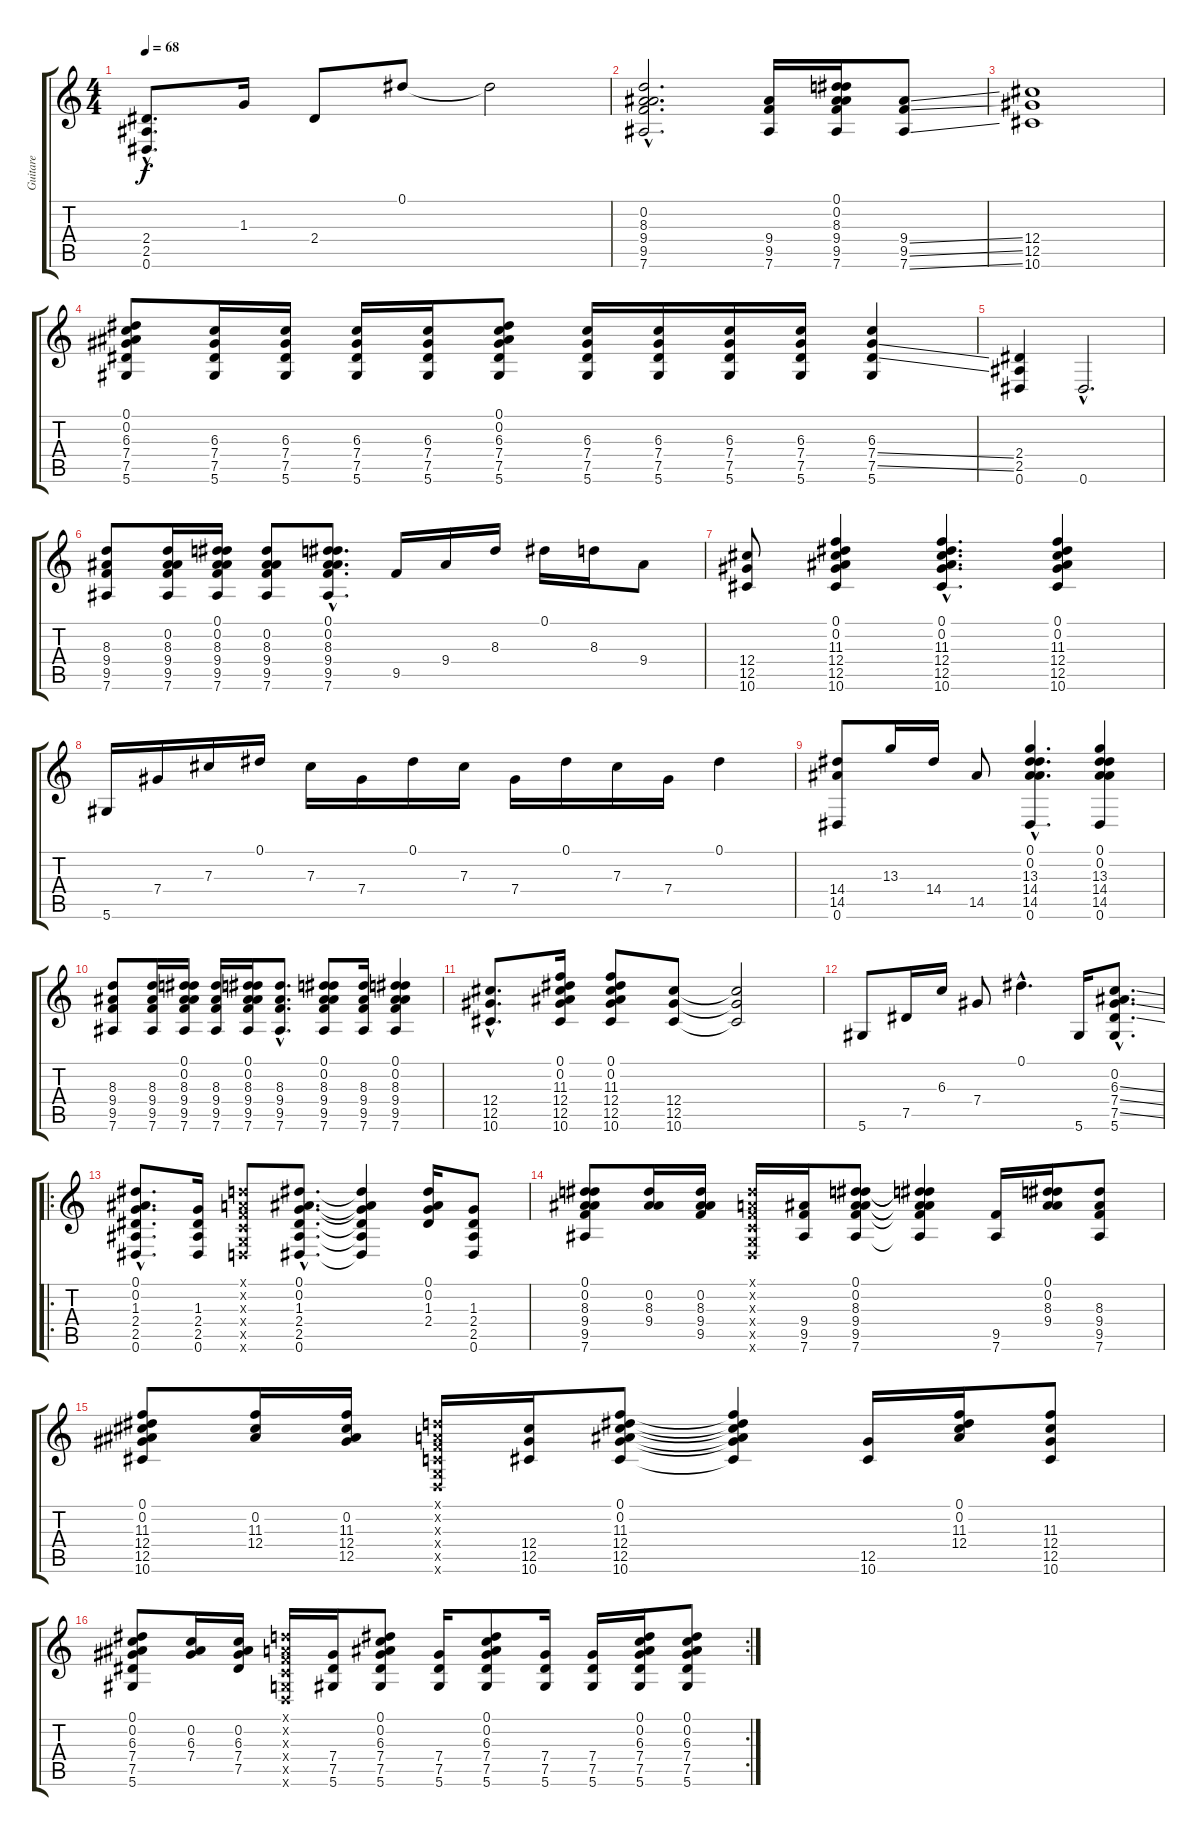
\track ("Guitare" "Guitare") {instrument acousticguitarsteel}
\staff {score tabs}
\tuning (Eb4 Bb3 Gb3 Db3 Ab2 Eb2) {hide}
\ts (4 4)
\tempo 68
\clef g2
\ks c
(2.4{hac} 2.5{hac} 0.6{hac}).8{d dy f} 1.3.16 2.4.8 0.1.8 0.1{t}.2 |
(0.2{hac} 8.3{hac} 9.4{hac} 9.5{hac} 7.6{hac}).2{d} (9.4 9.5 7.6).16 (0.1 0.2 8.3 9.4 9.5 7.6).16 (9.4{ss} 9.5{ss} 7.6{ss}).8 |
(12.4 12.5 10.6).1 |
(0.1 0.2 6.3 7.4 7.5 5.6).8 (6.3 7.4 7.5 5.6).16 (6.3 7.4 7.5 5.6).16 (6.3 7.4 7.5 5.6).16 (6.3 7.4 7.5 5.6).16 (0.1 0.2 6.3 7.4 7.5 5.6).8 (6.3 7.4 7.5 5.6).16 (6.3 7.4 7.5 5.6).16 (6.3 7.4 7.5 5.6).16 (6.3 7.4 7.5 5.6).16 (6.3 7.4{ss} 7.5{ss} 5.6).4 |
(2.4 2.5 0.6).4 0.6{hac}.2{d} |
(8.3 9.4 9.5 7.6).8 (0.2 8.3 9.4 9.5 7.6).16 (0.1 0.2 8.3 9.4 9.5 7.6).16 (0.2 8.3 9.4 9.5 7.6).8 (0.1{hac} 0.2{hac} 8.3{hac} 9.4{hac} 9.5{hac} 7.6{hac}).8{d} 9.5.16 9.4.16 8.3.16 0.1.16 8.3.16 9.4.8 |
(12.4 12.5 10.6).8 (0.1 0.2 11.3 12.4 12.5 10.6).4 (0.1{hac} 0.2{hac} 11.3{hac} 12.4{hac} 12.5{hac} 10.6{hac}).4{d} (0.1 0.2 11.3 12.4 12.5 10.6).4 |
5.6.16 7.4.16 7.3.16 0.1.16 7.3.16 7.4.16 0.1.16 7.3.16 7.4.16 0.1.16 7.3.16 7.4.16 0.1.4 |
(14.4 14.5 0.6).8 13.3.16 14.4.16 14.5.8 (0.1{hac} 0.2{hac} 13.3{hac} 14.4{hac} 14.5{hac} 0.6{hac}).4{d} (0.1 0.2 13.3 14.4 14.5 0.6).4 |
(8.3 9.4 9.5 7.6).8 (8.3 9.4 9.5 7.6).16 (0.1 0.2 8.3 9.4 9.5 7.6).16 (8.3 9.4 9.5 7.6).16 (0.1 0.2 8.3 9.4 9.5 7.6).16 (8.3{hac} 9.4{hac} 9.5{hac} 7.6{hac}).8{d} (0.1 0.2 8.3 9.4 9.5 7.6).8 (8.3 9.4 9.5 7.6).16 (0.1 0.2 8.3 9.4 9.5 7.6).4 |
(12.4{hac} 12.5{hac} 10.6{hac}).8{d} (0.1 0.2 11.3 12.4 12.5 10.6).16 (0.1 0.2 11.3 12.4 12.5 10.6).8 (12.4 12.5 10.6).8 (12.4{t} 12.5{t} 10.6{t}).2 |
5.6.8 7.5.16 6.3.16 7.4.8 0.1{hac}.4{d} 5.6.16 (0.2{hac} 6.3{ss hac} 7.4{ss hac} 7.5{ss hac} 5.6{hac}).8{d} |
\ro
(0.1{hac} 0.2{hac} 1.3{hac} 2.4{hac} 2.5{hac} 0.6{hac}).8{d} (1.3 2.4 2.5 0.6).16 (-1.1{x} -1.2{x} -1.3{x} -1.4{x} -1.5{x} -1.6{x}).8 (0.1{hac} 0.2{hac} 1.3{hac} 2.4{hac} 2.5{hac} 0.6{hac}).8{d} (0.1{t} 0.2{t} 1.3{t} 2.4{t} 2.5{t} 0.6{t}).4 (0.1 0.2 1.3 2.4).16 (1.3 2.4 2.5 0.6).8 |
(0.1 0.2 8.3 9.4 9.5 7.6).8 (0.2 8.3 9.4).16 (0.2 8.3 9.4 9.5).16 (-1.1{x} -1.2{x} -1.3{x} -1.4{x} -1.5{x} -1.6{x}).16 (9.4 9.5 7.6).16 (0.1 0.2 8.3 9.4 9.5 7.6).8 (0.1{t} 0.2{t} 8.3{t} 9.4{t} 9.5{t} 7.6{t}).4 (9.5 7.6).16 (0.1 0.2 8.3 9.4).16 (8.3 9.4 9.5 7.6).8 |
(0.1 0.2 11.3 12.4 12.5 10.6).8 (0.2 11.3 12.4).16 (0.2 11.3 12.4 12.5).16 (-1.1{x} -1.2{x} -1.3{x} -1.4{x} -1.5{x} -1.6{x}).16 (12.4 12.5 10.6).16 (0.1 0.2 11.3 12.4 12.5 10.6).8 (0.1{t} 0.2{t} 11.3{t} 12.4{t} 12.5{t} 10.6{t}).4 (12.5 10.6).16 (0.1 0.2 11.3 12.4).16 (11.3 12.4 12.5 10.6).8 |
\rc 2
(0.1 0.2 6.3 7.4 7.5 5.6).8 (0.2 6.3 7.4).16 (0.2 6.3 7.4 7.5).16 (-1.1{x} -1.2{x} -1.3{x} -1.4{x} -1.5{x} -1.6{x}).16 (7.4 7.5 5.6).16 (0.1 0.2 6.3 7.4 7.5 5.6).8 (7.4 7.5 5.6).16 (0.1 0.2 6.3 7.4 7.5 5.6).8 (7.4 7.5 5.6).16 (7.4 7.5 5.6).16 (0.1 0.2 6.3 7.4 7.5 5.6).16 (0.1 0.2 6.3 7.4 7.5 5.6).8
